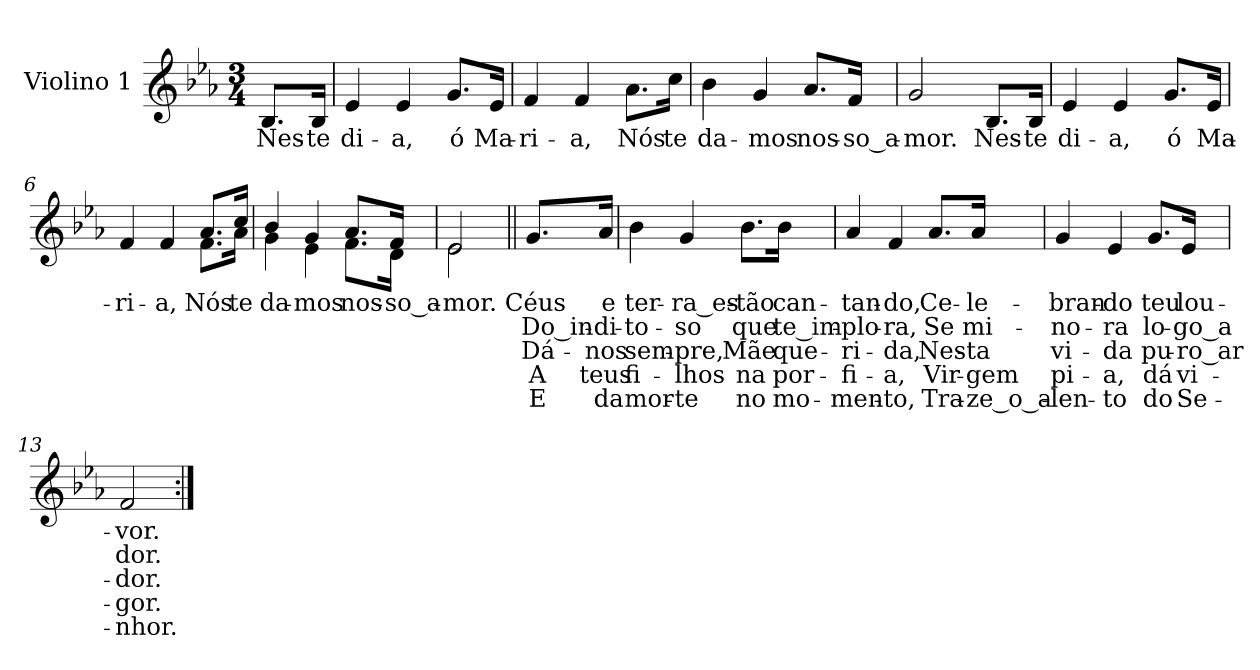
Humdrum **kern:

**kern	**text	**text	**text	**text	**text
*part1	*part1	*part1	*part1	*part1	*part1
*staff1	*staff1	*staff1	*staff1	*staff1	*staff1
*I"Violino 1	*	*	*	*	*
*I'Vno. 1	*	*	*	*	*
!!LO:PB:g=z
*clefG2	*	*	*	*	*
*k[b-e-a-]	*	*	*	*	*
*E-:	*	*	*	*	*
*M3/4	*	*	*	*	*
*MM56	*	*	*	*	*
=	=	=	=	=	=
!	!LO:LY:b:color=#000000	!	!	!	!
8.B-i/L	Nes-	.	.	.	.
!	!LO:LY:b:color=#000000	!	!	!	!
16B-i/Jk	-te	.	.	.	.
=1	=1	=1	=1	=1	=1
!	!LO:LY:b:color=#000000	!	!	!	!
4e-i/	di-	.	.	.	.
!	!LO:LY:b:color=#000000	!	!	!	!
4e-i/	-a,	.	.	.	.
!	!LO:LY:b:color=#000000	!	!	!	!
8.gi/L	ó	.	.	.	.
!	!LO:LY:b:color=#000000	!	!	!	!
16e-i/Jk	Ma-	.	.	.	.
=2	=2	=2	=2	=2	=2
!	!LO:LY:b:color=#000000	!	!	!	!
4fi/	-ri-	.	.	.	.
!	!LO:LY:b:color=#000000	!	!	!	!
4fi/	-a,	.	.	.	.
!	!LO:LY:b:color=#000000	!	!	!	!
8.a-i\L	Nós	.	.	.	.
!	!LO:LY:b:color=#000000	!	!	!	!
16cci\Jk	te	.	.	.	.
=3	=3	=3	=3	=3	=3
!	!LO:LY:b:color=#000000	!	!	!	!
4b-i\	da-	.	.	.	.
!	!LO:LY:b:color=#000000	!	!	!	!
4gi/	-mos	.	.	.	.
!	!LO:LY:b:color=#000000	!	!	!	!
8.a-i/L	nos-	.	.	.	.
!	!LO:LY:b:color=#000000	!	!	!	!
16fi/Jk	-so_a-	.	.	.	.
!!LO:LB:g=z
=4	=4	=4	=4	=4	=4
!	!LO:LY:b:color=#000000	!	!	!	!
2gi/	-mor.	.	.	.	.
!	!LO:LY:b:color=#000000	!	!	!	!
8.B-i/L	Nes-	.	.	.	.
!	!LO:LY:b:color=#000000	!	!	!	!
16B-i/Jk	-te	.	.	.	.
=5	=5	=5	=5	=5	=5
!	!LO:LY:b:color=#000000	!	!	!	!
4e-i/	di-	.	.	.	.
!	!LO:LY:b:color=#000000	!	!	!	!
4e-i/	-a,	.	.	.	.
!	!LO:LY:b:color=#000000	!	!	!	!
8.gi/L	ó	.	.	.	.
!	!LO:LY:b:color=#000000	!	!	!	!
16e-i/Jk	Ma-	.	.	.	.
=6	=6	=6	=6	=6	=6
!	!LO:LY:b:color=#000000	!	!	!	!
*^	*	*	*	*	*
4fi/	2ryy	-ri-	.	.	.	.
!	!	!LO:LY:b:color=#000000	!	!	!	!
4fi/	.	-a,	.	.	.	.
!	!	!LO:LY:b:color=#000000	!	!	!	!
8.a-i/L	8.fi\L	Nós	.	.	.	.
!	!	!LO:LY:b:color=#000000	!	!	!	!
16cci/Jk	16a-i\Jk	te	.	.	.	.
=7	=7	=7	=7	=7	=7	=7
!	!	!LO:LY:b:color=#000000	!	!	!	!
4b-i/	4gi\	da-	.	.	.	.
!	!	!LO:LY:b:color=#000000	!	!	!	!
4gi/	4e-i\	-mos	.	.	.	.
!	!	!LO:LY:b:color=#000000	!	!	!	!
8.a-i/L	8.fi\L	nos-	.	.	.	.
!	!	!LO:LY:b:color=#000000	!	!	!	!
16fi/Jk	16di\Jk	-so_a-	.	.	.	.
=8	=8	=8	=8	=8	=8	=8
!	!	!LO:LY:b:color=#000000	!	!	!	!
2e-i/	2e-i\	-mor.	.	.	.	.
*v	*v	*	*	*	*	*
!!LO:LB:g=z
=9||	=9||	=9||	=9||	=9||	=9||
*^	*	*	*	*	*
!LO:TX:b:cj:t=1.	!	!	!	!	!	!
!LO:TX:b:cj:t=2.	!	!	!	!	!	!
!LO:TX:b:cj:t=3.	!	!	!	!	!	!
!LO:TX:b:cj:t=4.	!	!	!	!	!	!
!LO:TX:b:cj:t=5.	!	!	!	!	!	!
!	!	!LO:LY:b:color=#000000	!LO:LY:b:color=#000000	!LO:LY:b:color=#000000	!LO:LY:b:color=#000000	!LO:LY:b:color=#000000
*v	*v	*	*	*	*	*
8.gi/L	Céus	Do_in-	Dá-	A	E
!	!LO:LY:b:color=#000000	!LO:LY:b:color=#000000	!LO:LY:b:color=#000000	!LO:LY:b:color=#000000	!LO:LY:b:color=#000000
16a-i/Jk	e	-di-	-nos	teus	da
=10	=10	=10	=10	=10	=10
!	!LO:LY:b:color=#000000	!LO:LY:b:color=#000000	!LO:LY:b:color=#000000	!LO:LY:b:color=#000000	!LO:LY:b:color=#000000
4b-i\	ter-	-to-	sem-	fi-	mor-
!	!LO:LY:b:color=#000000	!LO:LY:b:color=#000000	!LO:LY:b:color=#000000	!LO:LY:b:color=#000000	!LO:LY:b:color=#000000
4gi/	-ra_es-	-so	-pre,	-lhos	-te
!	!LO:LY:b:color=#000000	!LO:LY:b:color=#000000	!LO:LY:b:color=#000000	!LO:LY:b:color=#000000	!LO:LY:b:color=#000000
8.b-i\L	-tão	que	Mãe	na	no
!	!LO:LY:b:color=#000000	!LO:LY:b:color=#000000	!LO:LY:b:color=#000000	!LO:LY:b:color=#000000	!LO:LY:b:color=#000000
16b-i\Jk	can-	te_im-	que-	por-	mo-
=11	=11	=11	=11	=11	=11
!	!LO:LY:b:color=#000000	!LO:LY:b:color=#000000	!LO:LY:b:color=#000000	!LO:LY:b:color=#000000	!LO:LY:b:color=#000000
4a-i/	-tan-	-plo-	-ri-	-fi-	-men-
!	!LO:LY:b:color=#000000	!LO:LY:b:color=#000000	!LO:LY:b:color=#000000	!LO:LY:b:color=#000000	!LO:LY:b:color=#000000
4fi/	-do,	-ra,	-da,	-a,	-to,
!	!LO:LY:b:color=#000000	!LO:LY:b:color=#000000	!LO:LY:b:color=#000000	!LO:LY:b:color=#000000	!LO:LY:b:color=#000000
8.a-i/L	Ce-	Se	Nes-	Vir-	Tra-
!	!LO:LY:b:color=#000000	!LO:LY:b:color=#000000	!LO:LY:b:color=#000000	!LO:LY:b:color=#000000	!LO:LY:b:color=#000000
16a-i/Jk	-le-	mi-	-ta	-gem	-ze_o_a-
=12	=12	=12	=12	=12	=12
!	!LO:LY:b:color=#000000	!LO:LY:b:color=#000000	!LO:LY:b:color=#000000	!LO:LY:b:color=#000000	!LO:LY:b:color=#000000
4gi/	-bran-	-no-	vi-	pi-	-len-
!	!LO:LY:b:color=#000000	!LO:LY:b:color=#000000	!LO:LY:b:color=#000000	!LO:LY:b:color=#000000	!LO:LY:b:color=#000000
4e-i/	-do	-ra	-da	-a,	-to
!	!LO:LY:b:color=#000000	!LO:LY:b:color=#000000	!LO:LY:b:color=#000000	!LO:LY:b:color=#000000	!LO:LY:b:color=#000000
8.gi/L	teu	lo-	pu-	dá	do
!	!LO:LY:b:color=#000000	!LO:LY:b:color=#000000	!LO:LY:b:color=#000000	!LO:LY:b:color=#000000	!LO:LY:b:color=#000000
16e-i/Jk	lou-	-go_a	-ro_ar-	vi-	Se-
=13	=13	=13	=13	=13	=13
!	!LO:LY:b:color=#000000	!LO:LY:b:color=#000000	!LO:LY:b:color=#000000	!LO:LY:b:color=#000000	!LO:LY:b:color=#000000
2fi/	-vor.	dor.	-dor.	-gor.	-nhor.
=:|!	=:|!	=:|!	=:|!	=:|!	=:|!
*-	*-	*-	*-	*-	*-
